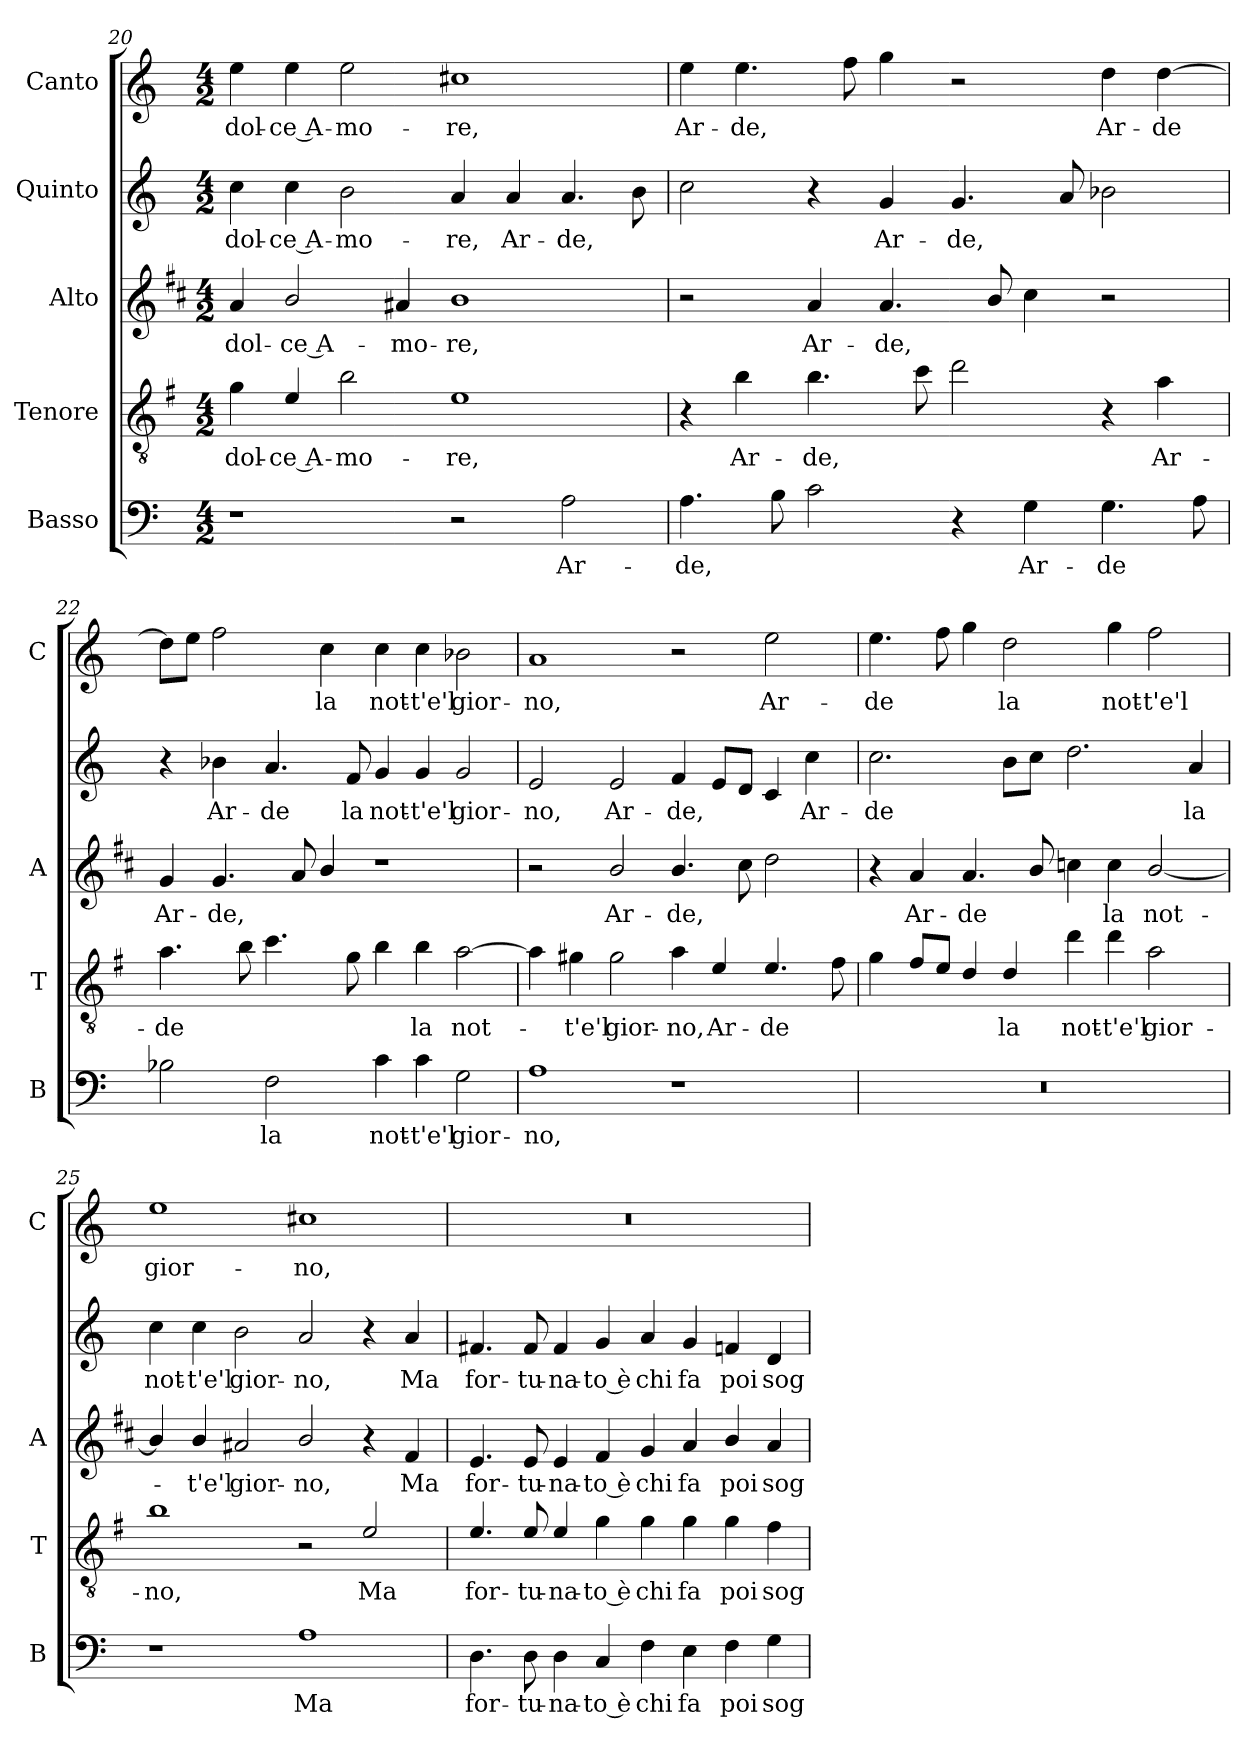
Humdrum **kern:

**kern	**text	**kern	**text	**kern	**text	**kern	**text	**kern	**text
*part5	*part5	*part4	*part4	*part3	*part3	*part2	*part2	*part1	*part1
*staff5	*staff5	*staff4	*staff4	*staff3	*staff3	*staff2	*staff2	*staff1	*staff1
*I"Basso	*	*I"Tenore	*	*I"Alto	*	*I"Quinto	*	*I"Canto	*
*I'B	*	*I'T	*	*I'A	*	*	*	*I'C	*
*clefF4	*	*clefGv2	*	*clefG2	*	*clefG2	*	*clefG2	*
*	*	*ITrd4c7	*	*ITrd1c2	*	*	*	*	*
*k[]	*	*k[]	*	*k[]	*	*k[]	*	*k[]	*
*C:	*	*C:	*	*C:	*	*C:	*	*C:	*
*M4/2	*	*M4/2	*	*M4/2	*	*M4/2	*	*M4/2	*
=20	=20	=20	=20	=20	=20	=20	=20	=20	=20
!	!	!	!LO:LY:b	!	!LO:LY:b	!	!LO:LY:b	!	!LO:LY:b
1r	.	4c\	dol-	4g/	dol-	4cc\	dol-	4ee\	dol-
!	!	!	!LO:LY:b	!	!LO:LY:b	!	!LO:LY:b	!	!LO:LY:b
.	.	4A/	-ce A-	2a/	-ce A-	4cc\	-ce A-	4ee\	-ce A-
!	!	!	!LO:LY:b	!	!	!	!LO:LY:b	!	!LO:LY:b
.	.	2e\	-mo-	.	.	2b\	-mo-	2ee\	-mo-
!	!	!	!	!	!LO:LY:b	!	!	!	!
.	.	.	.	4g#X/	-mo-	.	.	.	.
!	!	!	!LO:LY:b	!	!LO:LY:b	!	!LO:LY:b	!	!LO:LY:b
2r	.	1A	-re,	1a	-re,	4a/	-re,	1cc#X	-re,
!	!	!	!	!	!	!	!LO:LY:b	!	!
.	.	.	.	.	.	4a/	Ar-	.	.
!	!LO:LY:b	!	!	!	!	!	!LO:LY:b	!	!
2A\	Ar-	.	.	.	.	4.a/	-de,	.	.
.	.	.	.	.	.	8b\	.	.	.
!!LO:LB:g=z
=21	=21	=21	=21	=21	=21	=21	=21	=21	=21
!	!LO:LY:b	!	!	!	!	!	!	!	!LO:LY:b
4.A\	-de,	4r	.	2r	.	2cc\	.	4ee\	Ar-
!	!	!	!LO:LY:b	!	!	!	!	!	!LO:LY:b
.	.	4e\	Ar-	.	.	.	.	4.ee\	-de,
8B\	.	.	.	.	.	.	.	.	.
!	!	!	!LO:LY:b	!	!LO:LY:b	!	!	!	!
2c\	.	4.e\	-de,	4g/	Ar-	4r	.	.	.
.	.	.	.	.	.	.	.	8ff\	.
!	!	!	!	!	!LO:LY:b	!	!LO:LY:b	!	!
.	.	.	.	4.g/	-de,	4g/	Ar-	4gg\	.
.	.	8f\	.	.	.	.	.	.	.
!	!	!	!	!	!	!	!LO:LY:b	!	!
4r	.	2g\	.	.	.	4.g/	-de,	2r	.
.	.	.	.	8a/	.	.	.	.	.
!	!LO:LY:b	!	!	!	!	!	!	!	!
4G\	Ar-	.	.	4b\	.	.	.	.	.
.	.	.	.	.	.	8a/	.	.	.
!	!LO:LY:b	!	!	!	!	!	!	!	!LO:LY:b
4.G\	-de	4r	.	2r	.	2b-X\	.	4dd\	Ar-
!	!	!	!LO:LY:b	!	!	!	!	!	!LO:LY:b
.	.	4d\	Ar-	.	.	.	.	[4dd\	-de
8A\	.	.	.	.	.	.	.	.	.
=22	=22	=22	=22	=22	=22	=22	=22	=22	=22
!	!	!	!LO:LY:b	!	!LO:LY:b	!	!	!	!
2B-X\	.	4.d\	-de	4f/	Ar-	4r	.	8dd\L]	.
.	.	.	.	.	.	.	.	8ee\J	.
!	!	!	!	!	!LO:LY:b	!	!LO:LY:b	!	!
.	.	.	.	4.f/	-de,	4b-X\	Ar-	2ff\	.
.	.	8e\	.	.	.	.	.	.	.
!	!LO:LY:b	!	!	!	!	!	!LO:LY:b	!	!
2F\	la	4.f\	.	.	.	4.a/	-de	.	.
.	.	.	.	8g/	.	.	.	.	.
!	!	!	!	!	!	!	!	!	!LO:LY:b
.	.	.	.	4a/	.	.	.	4cc\	la
!	!	!	!	!	!	!	!LO:LY:b	!	!
.	.	8c\	.	.	.	8f/	la	.	.
!	!LO:LY:b	!	!	!	!	!	!LO:LY:b	!	!LO:LY:b
4c\	not-	4e\	.	1r	.	4g/	not-	4cc\	not-
!	!LO:LY:b	!	!LO:LY:b	!	!	!	!LO:LY:b	!	!LO:LY:b
4c\	-t'e'l	4e\	la	.	.	4g/	-t'e'l	4cc\	-t'e'l
!	!LO:LY:b	!	!LO:LY:b	!	!	!	!LO:LY:b	!	!LO:LY:b
2G\	gior-	[2d\	not-	.	.	2g/	gior-	2b-X\	gior-
=23	=23	=23	=23	=23	=23	=23	=23	=23	=23
!	!LO:LY:b	!	!	!	!	!	!LO:LY:b	!	!LO:LY:b
1A	-no,	4d\]	.	2r	.	2e/	-no,	1a	-no,
!	!	!	!LO:LY:b	!	!	!	!	!	!
.	.	4c#X\	-t'e'l	.	.	.	.	.	.
!	!	!	!LO:LY:b	!	!LO:LY:b	!	!LO:LY:b	!	!
.	.	2c#\	gior-	2a/	Ar-	2e/	Ar-	.	.
!	!	!	!LO:LY:b	!	!LO:LY:b	!	!LO:LY:b	!	!
1r	.	4d\	-no,	4.a/	-de,	4f/	-de,	2r	.
!	!	!	!LO:LY:b	!	!	!	!	!	!
.	.	4A/	Ar-	.	.	8e/L	.	.	.
.	.	.	.	8b\	.	8d/J	.	.	.
!	!	!	!LO:LY:b	!	!	!	!	!	!LO:LY:b
.	.	4.A/	-de	2cc\	.	4c/	.	2ee\	Ar-
!	!	!	!	!	!	!	!LO:LY:b	!	!
.	.	.	.	.	.	4cc\	Ar-	.	.
.	.	8B\	.	.	.	.	.	.	.
!!LO:PB:g=z
=24	=24	=24	=24	=24	=24	=24	=24	=24	=24
!	!	!	!	!	!	!	!LO:LY:b	!	!LO:LY:b
0r	.	4c\	.	4r	.	2.cc\	-de	4.ee\	-de
!	!	!	!	!	!LO:LY:b	!	!	!	!
.	.	8B/L	.	4g/	Ar-	.	.	.	.
.	.	8A/J	.	.	.	.	.	8ff\	.
!	!	!	!	!	!LO:LY:b	!	!	!	!
.	.	4G/	.	4.g/	-de	.	.	4gg\	.
!	!	!	!LO:LY:b	!	!	!	!	!	!LO:LY:b
.	.	4G/	la	.	.	8b\L	.	2dd\	la
.	.	.	.	8a/	.	8cc\J	.	.	.
!	!	!	!LO:LY:b	!	!	!	!	!	!
.	.	4g\	not-	4b-X\	.	2.dd\	.	.	.
!	!	!	!LO:LY:b	!	!LO:LY:b	!	!	!	!LO:LY:b
.	.	4g\	-t'e'l	4b-\	la	.	.	4gg\	not-
!	!	!	!LO:LY:b	!	!LO:LY:b	!	!	!	!LO:LY:b
.	.	2d\	gior-	[2a/	not-	.	.	2ff\	-t'e'l
!	!	!	!	!	!	!	!LO:LY:b	!	!
.	.	.	.	.	.	4a/	la	.	.
=25	=25	=25	=25	=25	=25	=25	=25	=25	=25
!	!	!	!LO:LY:b	!	!	!	!LO:LY:b	!	!LO:LY:b
1r	.	1e	-no,	4a/]	.	4cc\	not-	1ee	gior-
!	!	!	!	!	!LO:LY:b	!	!LO:LY:b	!	!
.	.	.	.	4a/	-t'e'l	4cc\	-t'e'l	.	.
!	!	!	!	!	!LO:LY:b	!	!LO:LY:b	!	!
.	.	.	.	2g#X/	gior-	2b\	gior-	.	.
!	!LO:LY:b	!	!	!	!LO:LY:b	!	!LO:LY:b	!	!LO:LY:b
1A	Ma	2r	.	2a/	-no,	2a/	-no,	1cc#X	-no,
!	!	!	!LO:LY:b	!	!	!	!	!	!
.	.	2A/	Ma	4r	.	4r	.	.	.
!	!	!	!	!	!LO:LY:b	!	!LO:LY:b	!	!
.	.	.	.	4e/	Ma	4a/	Ma	.	.
=26	=26	=26	=26	=26	=26	=26	=26	=26	=26
!	!LO:LY:b	!	!LO:LY:b	!	!LO:LY:b	!	!LO:LY:b	!	!
4.D\	for-	4.A/	for-	4.d/	for-	4.f#X/	for-	0r	.
!	!LO:LY:b	!	!LO:LY:b	!	!LO:LY:b	!	!LO:LY:b	!	!
8D\	-tu-	8A/	-tu-	8d/	-tu-	8f#/	-tu-	.	.
!	!LO:LY:b	!	!LO:LY:b	!	!LO:LY:b	!	!LO:LY:b	!	!
4D\	-na-	4A/	-na-	4d/	-na-	4f#/	-na-	.	.
!	!LO:LY:b	!	!LO:LY:b	!	!LO:LY:b	!	!LO:LY:b	!	!
4C/	-to è	4c\	-to è	4e/	-to è	4g/	-to è	.	.
!	!LO:LY:b	!	!LO:LY:b	!	!LO:LY:b	!	!LO:LY:b	!	!
4F\	chi	4c\	chi	4f/	chi	4a/	chi	.	.
!	!LO:LY:b	!	!LO:LY:b	!	!LO:LY:b	!	!LO:LY:b	!	!
4E\	fa	4c\	fa	4g/	fa	4g/	fa	.	.
!	!LO:LY:b	!	!LO:LY:b	!	!LO:LY:b	!	!LO:LY:b	!	!
4F\	poi	4c\	poi	4a/	poi	4fn/	poi	.	.
!	!LO:LY:b	!	!LO:LY:b	!	!LO:LY:b	!	!LO:LY:b	!	!
4G\	sog-	4B\	sog-	4g/	sog-	4d/	sog-	.	.
=	=	=	=	=	=	=	=	=	=
*-	*-	*-	*-	*-	*-	*-	*-	*-	*-
